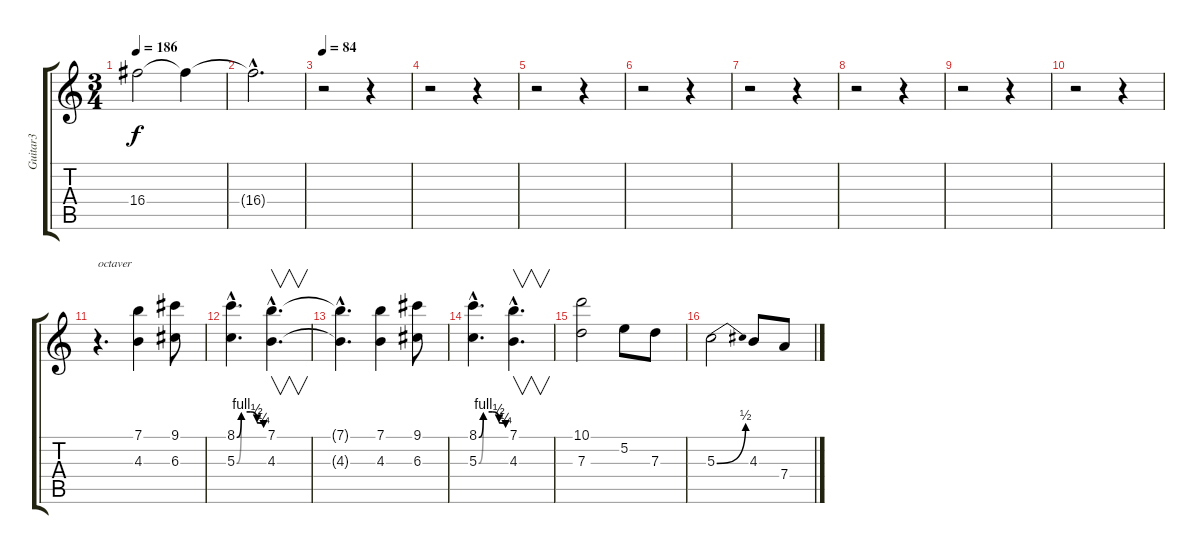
\track ("Guitar3" "Guitar3") {instrument distortionguitar}
\staff {score tabs}
\tuning (E4 B3 G3 D3 A2 E2) {hide}
\ts (3 4)
\tempo 186
\clef g2
\ks c
16.4{t}.2{dy f} 16.4{t}.4 |
16.4{hac t}.2{d} |
\tempo 84
r.2 r.4 |
r.2 r.4 |
r.2 r.4 |
r.2 r.4 |
r.2 r.4 |
r.2 r.4 |
r.2 r.4 |
r.2 r.4 |
r.4{d txt "octaver" instrument distortionguitar} (7.1 4.3).4 (9.1 6.3).8 |
(8.1{be (custom 0 0 10 4 30 4 45 2 60 1) hac} 5.3{be (custom 0 0 10 4 30 4 45 2 60 1) hac}).4{d} (7.1{hac} 4.3{hac}).4{v d} |
(7.1{hac t} 4.3{hac t}).4{d} (7.1 4.3).4 (9.1 6.3).8 |
(8.1{be (custom 0 0 10 4 30 4 45 2 60 1) hac} 5.3{be (custom 0 0 10 4 30 4 45 2 60 1) hac}).4{d} (7.1{hac} 4.3{hac}).4{v d} |
(10.1 7.3).2 5.2.8 7.3.8 |
5.3{be (bend 0 0 60 2)}.2 4.3.8 7.4.8
